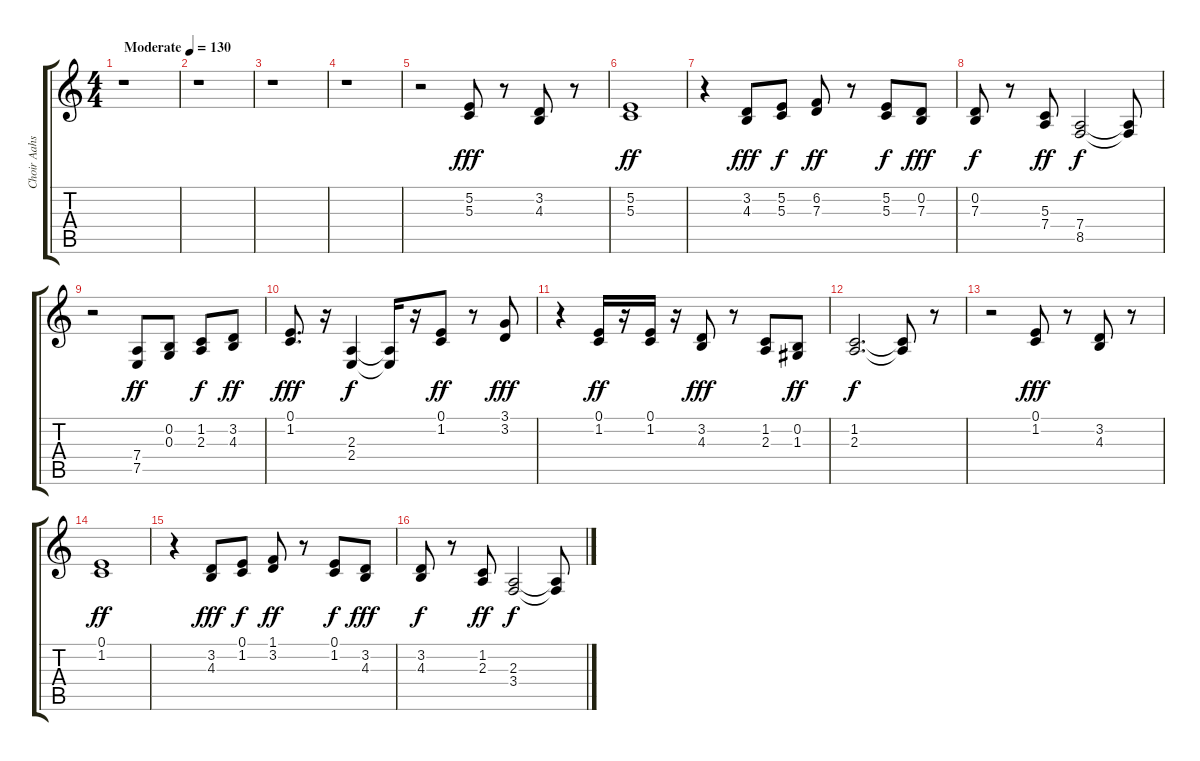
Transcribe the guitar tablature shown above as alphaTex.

\track ("Choir Aahs" "Choir Aahs") {instrument choiraahs}
\staff {score tabs}
\tuning (E4 B3 G3 D3 A2 E2) {hide}
\ts (4 4)
\tempo (130 "Moderate")
\clef g2
\ks c
r.1{dy fff instrument choiraahs} |
r.1 |
r.1 |
r.1 |
r.2 (5.2 5.3).8 r.8 (3.2 4.3).8 r.8 |
(5.2 5.3).1{dy ff} |
r.4 (3.2 4.3).8{dy fff} (5.2 5.3).8{dy f} (6.2 7.3).8{dy ff} r.8 (5.2 5.3).8{dy f} (0.2 7.3).8{dy fff} |
(0.2 7.3).8{dy f} r.8 (5.3 7.4).8{dy ff} (7.4 8.5).2{dy f} (7.4{t} 8.5{t}).8 |
r.2 (7.4 7.5).8{dy ff} (0.2 0.3).8 (1.2 2.3).8{dy f} (3.2 4.3).8{dy ff} |
(0.1 1.2).8{d dy fff} r.16 (2.3 2.4).4{dy f} (2.3{t} 2.4{t}).16 r.16 (0.1 1.2).8{dy ff} r.8 (3.1 3.2).8{dy fff} |
r.4 (0.1 1.2).16{dy ff} r.16 (0.1 1.2).16 r.16 (3.2 4.3).8{dy fff} r.8 (1.2 2.3).8 (0.2 1.3).8{dy ff} |
(1.2 2.3).2{d dy f} (1.2{t} 2.3{t}).8 r.8 |
r.2 (0.1 1.2).8{dy fff} r.8 (3.2 4.3).8 r.8 |
(0.1 1.2).1{dy ff} |
r.4 (3.2 4.3).8{dy fff} (0.1 1.2).8{dy f} (1.1 3.2).8{dy ff} r.8 (0.1 1.2).8{dy f} (3.2 4.3).8{dy fff} |
(3.2 4.3).8{dy f} r.8 (1.2 2.3).8{dy ff} (2.3 3.4).2{dy f} (2.3{t} 3.4{t}).8
